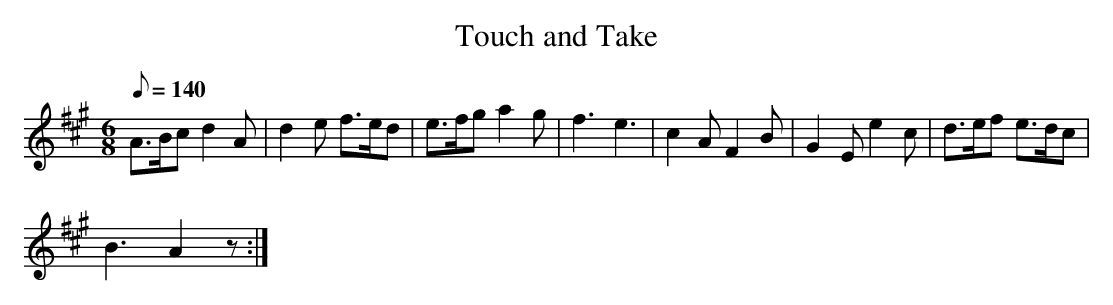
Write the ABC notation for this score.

X:1
T:Touch and Take
M:6/8
L:1/8
Q:140
K:A
A>Bc d2 A| d2 e f>ed| e>fg a2 g|f3 e3| c2 A F2 B| G2 E e2 c| d>ef e>dc|
B3 A2 z:|
